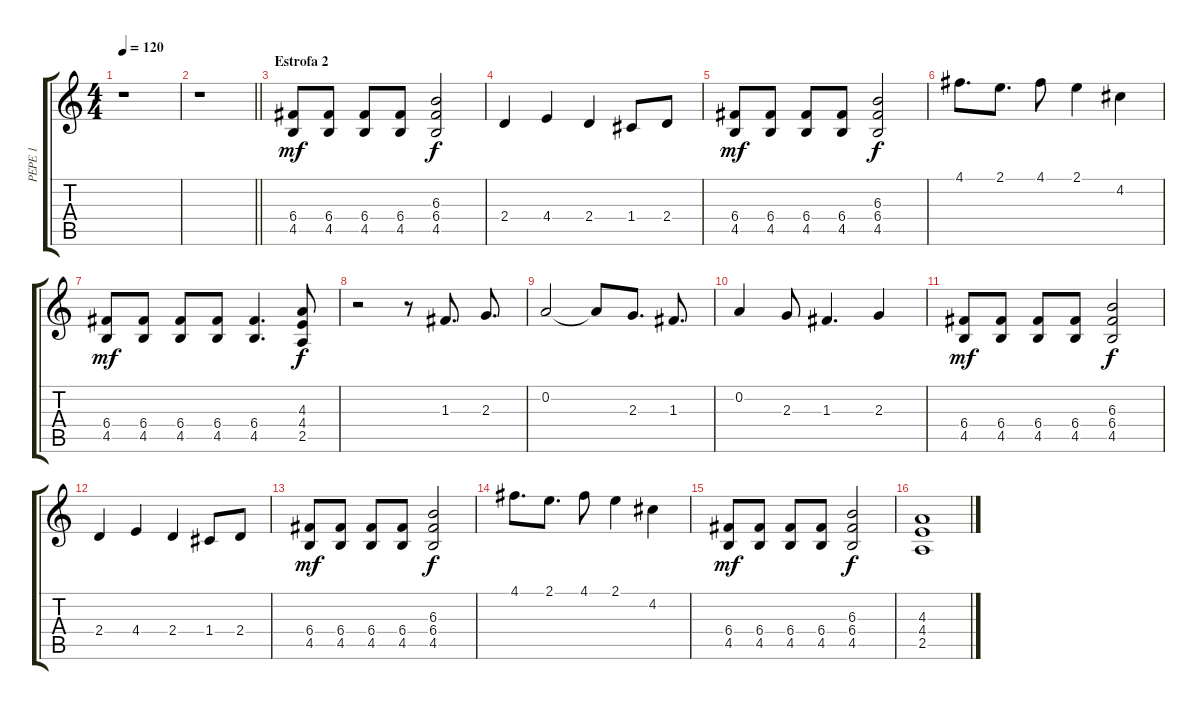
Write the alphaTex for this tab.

\track ("PEPE 1" "PEPE 1") {instrument distortionguitar}
\staff {score tabs}
\tuning (D4 A3 F3 C3 G2 C2) {hide}
\ts (4 4)
\tempo 120
\clef g2
\ks c
r.1{dy f} |
\barLineRight lightlight
r.1 |
\section ("" "Estrofa 2")
(6.4 4.5).8{dy mf} (6.4 4.5).8 (6.4 4.5).8 (6.4 4.5).8 (6.3 6.4 4.5).2{dy f} |
2.4.4{volume 7} 4.4.4 2.4.4 1.4.8 2.4.8 |
(6.4 4.5).8{dy mf volume 16} (6.4 4.5).8 (6.4 4.5).8 (6.4 4.5).8 (6.3 6.4 4.5).2{dy f} |
4.1.8{d volume 7} 2.1.8{d} 4.1.8 2.1.4 4.2.4 |
(6.4 4.5).8{dy mf volume 16} (6.4 4.5).8 (6.4 4.5).8 (6.4 4.5).8 (6.4 4.5).4{d} (4.3 4.4 2.5).8{dy f} |
r.2 r.8 1.3.8{d volume 16} 2.3.8{d} |
0.2.2 0.2{t}.8 2.3.8{d} 1.3.8{d} |
0.2.4 2.3.8 1.3.4{d} 2.3.4 |
(6.4 4.5).8{dy mf} (6.4 4.5).8 (6.4 4.5).8 (6.4 4.5).8 (6.3 6.4 4.5).2{dy f} |
2.4.4{volume 7} 4.4.4 2.4.4 1.4.8 2.4.8 |
(6.4 4.5).8{dy mf volume 16} (6.4 4.5).8 (6.4 4.5).8 (6.4 4.5).8 (6.3 6.4 4.5).2{dy f} |
4.1.8{d volume 7} 2.1.8{d} 4.1.8 2.1.4 4.2.4 |
(6.4 4.5).8{dy mf volume 16} (6.4 4.5).8 (6.4 4.5).8 (6.4 4.5).8 (6.3 6.4 4.5).2{dy f} |
(4.3 4.4 2.5).1
